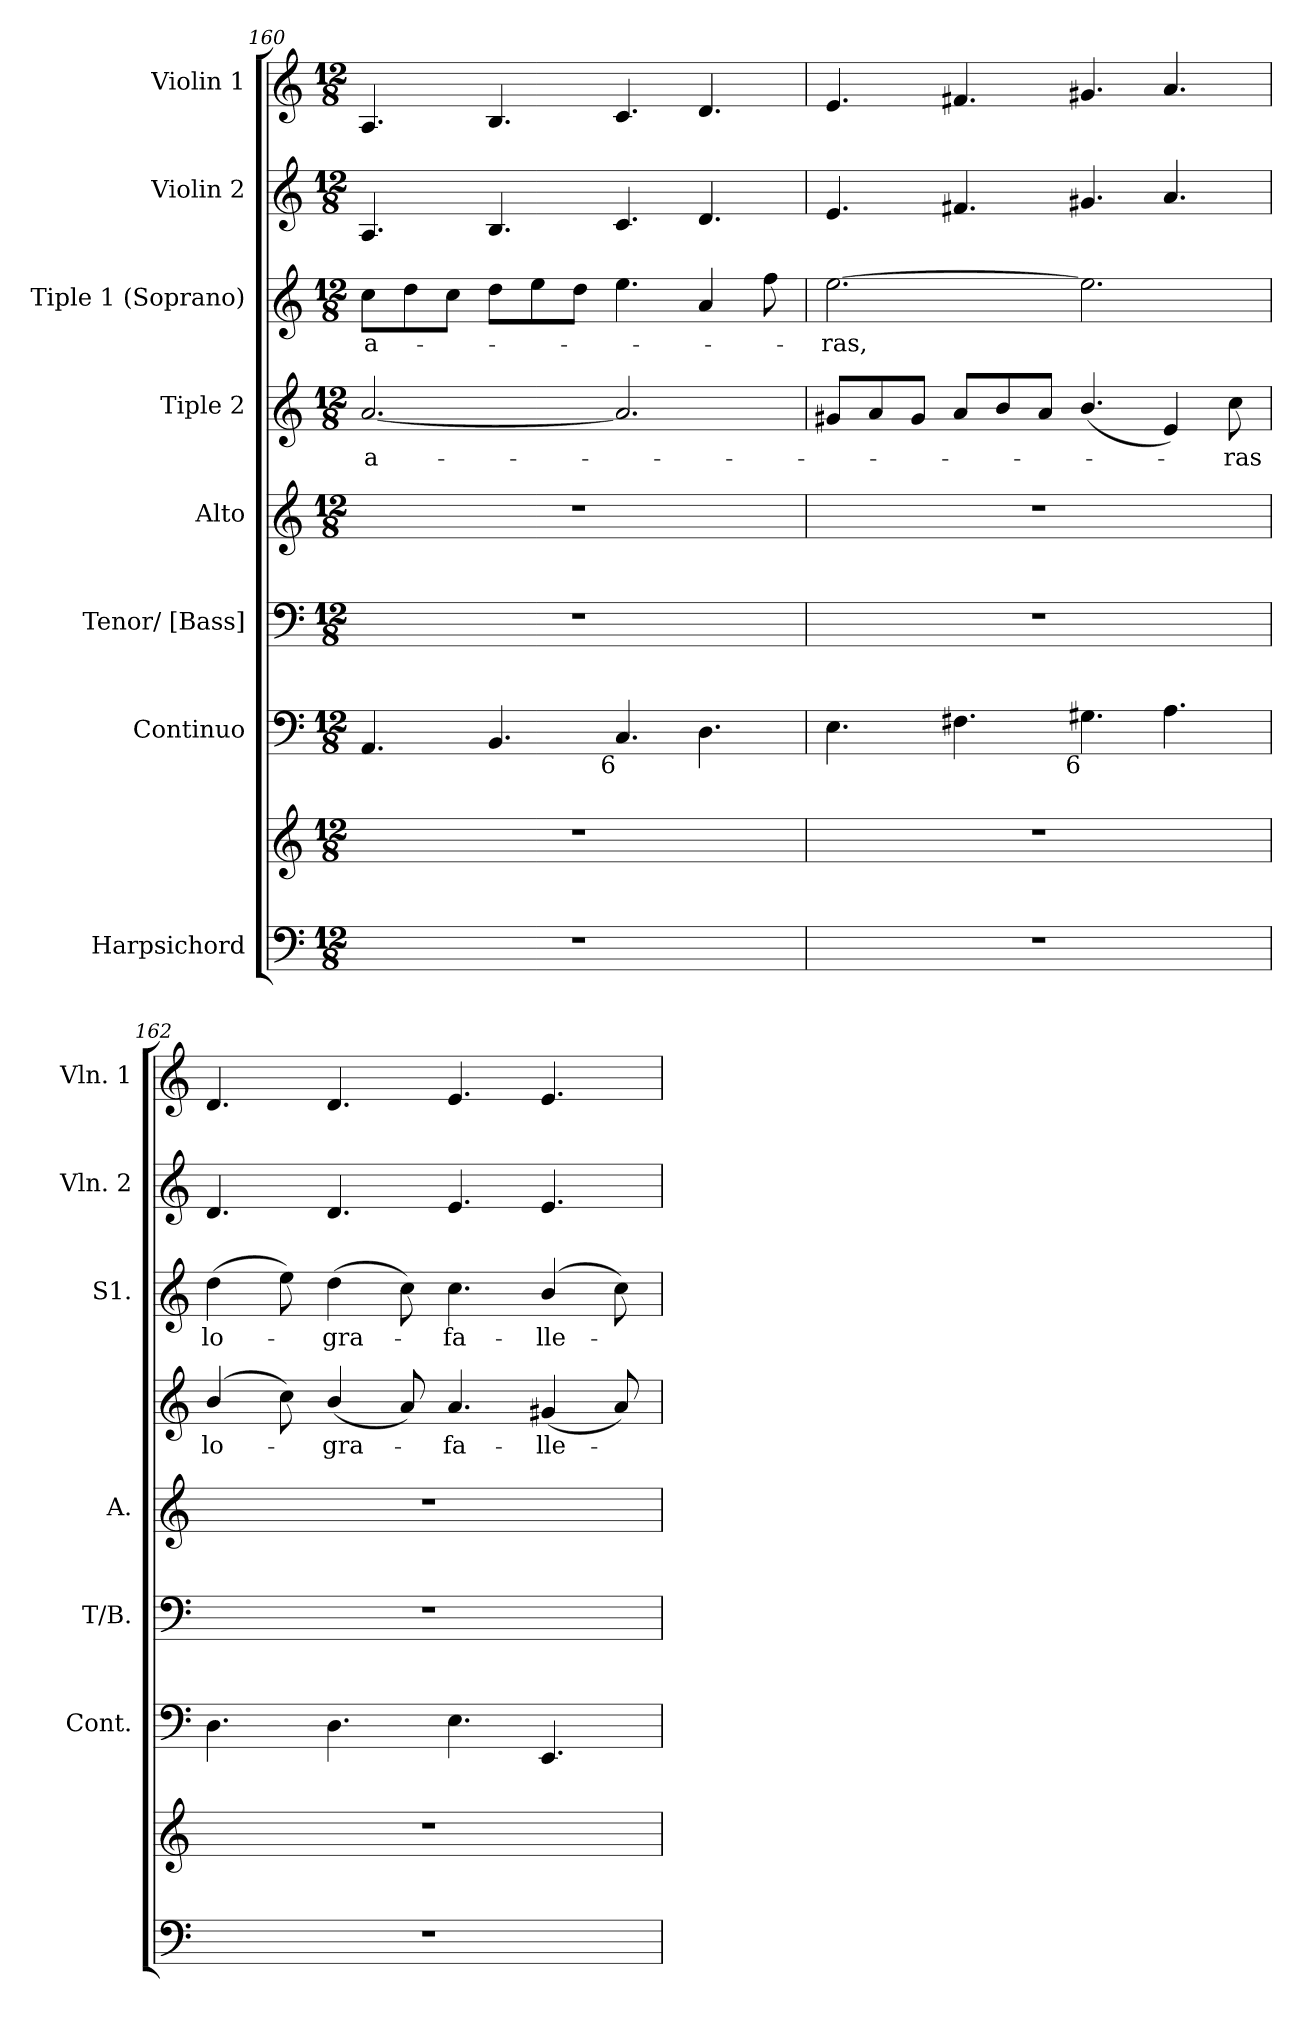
**kern	**kern	**kern	**kern	**kern	**kern	**text	**kern	**text	**kern	**kern
*part8	*part8	*part7	*part6	*part5	*part4	*part4	*part3	*part3	*part2	*part1
*staff9	*staff8	*staff7	*staff6	*staff5	*staff4	*staff4	*staff3	*staff3	*staff2	*staff1
*I"Harpsichord	*	*I"Continuo	*I"Tenor/ [Bass]	*I"Alto	*I"Tiple 2	*	*I"Tiple 1 (Soprano)	*	*I"Violin 2	*I"Violin 1
*	*	*I'Cont.	*I'T/B.	*I'A.	*	*	*I'S1.	*	*I'Vln. 2	*I'Vln. 1
*clefF4	*clefG2	*clefF4	*clefF4	*clefG2	*clefG2	*	*clefG2	*	*clefG2	*clefG2
*k[]	*k[]	*k[]	*k[]	*k[]	*k[]	*	*k[]	*	*k[]	*k[]
*C:	*C:	*C:	*C:	*C:	*C:	*	*C:	*	*C:	*C:
*M12/8	*M12/8	*M12/8	*M12/8	*M12/8	*M12/8	*	*M12/8	*	*M12/8	*M12/8
=160	=160	=160	=160	=160	=160	=160	=160	=160	=160	=160
!LO:N:vis=1	!LO:N:vis=1	!	!LO:N:vis=1	!LO:N:vis=1	!	!	!	!	!	!
!	!	!	!	!	!	!LO:LY:b:color=#000000	!	!	!	!
!	!	!	!	!	!	!	!	!LO:LY:b:color=#000000	!	!
1.r	1.r	4.AAi/	1.r	1.r	[2.ai/	a-	8cci\L	a-	4.Ai/	4.Ai/
.	.	.	.	.	.	.	8ddi\	.	.	.
.	.	.	.	.	.	.	8cci\J	.	.	.
.	.	4.BBi/	.	.	.	.	8ddi\L	.	4.Bi/	4.Bi/
.	.	.	.	.	.	.	8eei\	.	.	.
.	.	.	.	.	.	.	8ddi\J	.	.	.
!	!	!LO:TX:b:rj:t=6	!	!	!	!	!	!	!	!
.	.	4.Ci/	.	.	2.ai/]	.	4.eei\	.	4.ci/	4.ci/
.	.	4.Di\	.	.	.	.	4ai/	.	4.di/	4.di/
.	.	.	.	.	.	.	8ffi\	.	.	.
!!LO:LB:g=z
=161	=161	=161	=161	=161	=161	=161	=161	=161	=161	=161
!LO:N:vis=1	!LO:N:vis=1	!	!LO:N:vis=1	!LO:N:vis=1	!	!	!	!	!	!
!	!	!	!	!	!	!	!	!LO:LY:b:color=#000000	!	!
1.r	1.r	4.Ei\	1.r	1.r	8g#Xi/L	.	[2.eei\	-ras,	4.ei/	4.ei/
.	.	.	.	.	8ai/	.	.	.	.	.
.	.	.	.	.	8g#i/J	.	.	.	.	.
.	.	4.F#Xi\	.	.	8ai/L	.	.	.	4.f#Xi/	4.f#Xi/
.	.	.	.	.	8bi/	.	.	.	.	.
.	.	.	.	.	8ai/J	.	.	.	.	.
!	!	!LO:TX:b:rj:t=6	!	!	!	!	!	!	!	!
.	.	4.G#Xi\	.	.	(4.bi/	.	2.eei\]	.	4.g#Xi/	4.g#Xi/
.	.	4.Ai\	.	.	4ei/)	.	.	.	4.ai/	4.ai/
!	!	!	!	!	!	!LO:LY:b:color=#000000	!	!	!	!
.	.	.	.	.	8cci\	-ras	.	.	.	.
=162	=162	=162	=162	=162	=162	=162	=162	=162	=162	=162
!LO:N:vis=1	!LO:N:vis=1	!	!LO:N:vis=1	!LO:N:vis=1	!	!	!	!	!	!
!	!	!	!	!	!	!LO:LY:b:color=#000000	!	!	!	!
!	!	!	!	!	!	!	!	!LO:LY:b:color=#000000	!	!
1.r	1.r	4.Di\	1.r	1.r	(4bi/	lo-	(4ddi\	lo-	4.di/	4.di/
.	.	.	.	.	8cci\)	.	8eei\)	.	.	.
!	!	!	!	!	!	!LO:LY:b:color=#000000	!	!	!	!
!	!	!	!	!	!	!	!	!LO:LY:b:color=#000000	!	!
.	.	4.Di\	.	.	(4bi/	-gra-	(4ddi\	-gra-	4.di/	4.di/
.	.	.	.	.	8ai/)	.	8cci\)	.	.	.
!	!	!	!	!	!	!LO:LY:b:color=#000000	!	!	!	!
!	!	!	!	!	!	!	!	!LO:LY:b:color=#000000	!	!
.	.	4.Ei\	.	.	4.ai/	-fa-	4.cci\	-fa-	4.ei/	4.ei/
!	!	!	!	!	!	!LO:LY:b:color=#000000	!	!	!	!
!	!	!	!	!	!	!	!	!LO:LY:b:color=#000000	!	!
.	.	4.EEi/	.	.	(4g#Xi/	-lle-	(4bi/	-lle-	4.ei/	4.ei/
.	.	.	.	.	8ai/)	.	8cci\)	.	.	.
=	=	=	=	=	=	=	=	=	=	=
*-	*-	*-	*-	*-	*-	*-	*-	*-	*-	*-
